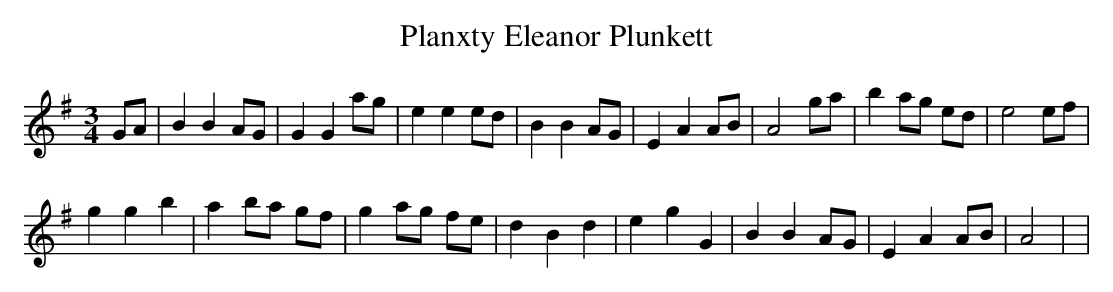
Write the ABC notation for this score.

X:1
T: Planxty Eleanor Plunkett
M:3/4
K:ADor
GA|B2 B2 AG|G2 G2 ag|e2 e2 ed|B2 B2 AG|\
E2 A2 AB|A4 ga|b2 ag ed|e4 ef|
g2 g2 b2|a2 ba gf|g2 ag fe|d2 B2 d2|\
e2 g2 G2|B2 B2 AG|E2 A2 AB|A4 |>|
